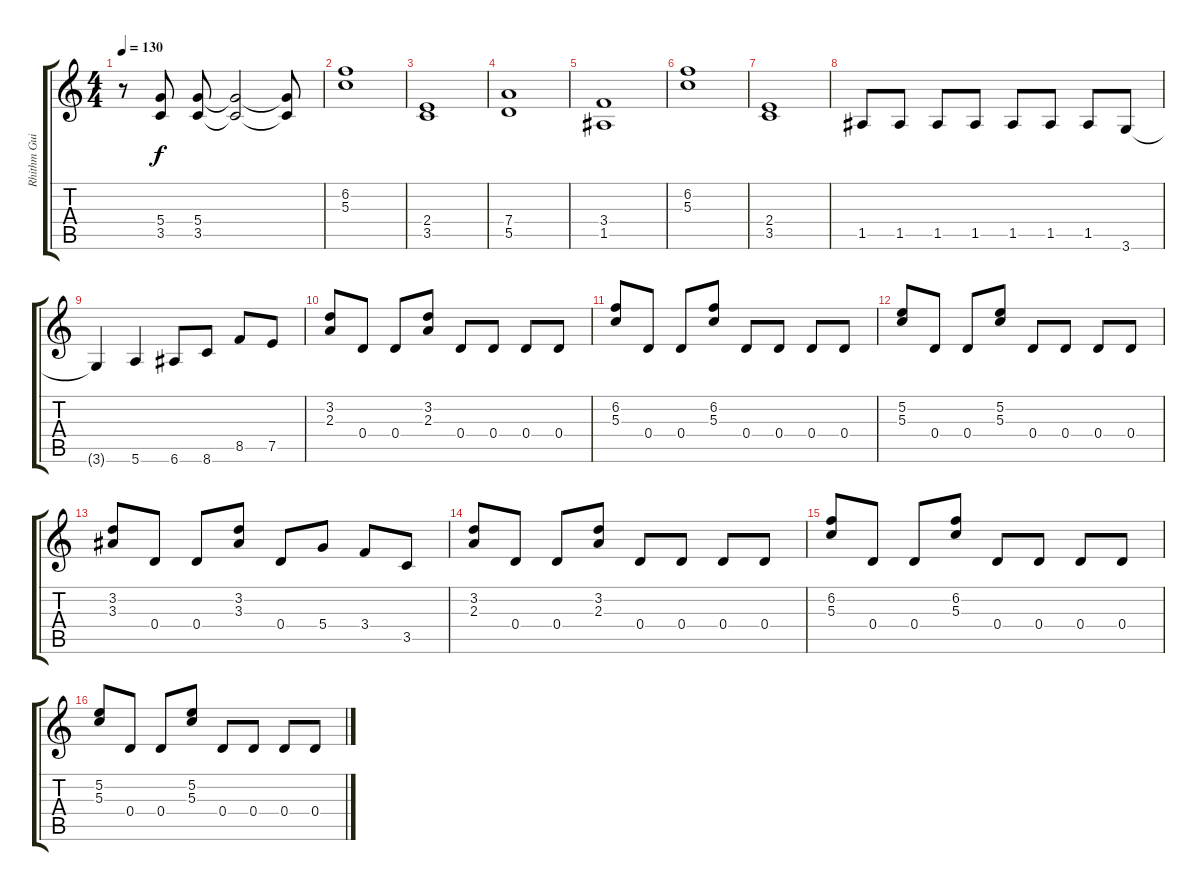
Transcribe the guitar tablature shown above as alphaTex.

\track ("Rhithm Guitar" "Rhithm Gui") {instrument distortionguitar}
\staff {score tabs}
\tuning (E4 B3 G3 D3 A2 E2) {hide}
\ts (4 4)
\tempo 130
\clef g2
\ks c
r.8{dy f} (5.4 3.5).8 (5.4 3.5).8 (5.4{t} 3.5{t}).2 (5.4{t} 3.5{t}).8 |
(6.2 5.3).1 |
(2.4 3.5).1 |
(7.4 5.5).1 |
(3.4 1.5).1 |
(6.2 5.3).1 |
(2.4 3.5).1 |
1.5.8 1.5.8 1.5.8 1.5.8 1.5.8 1.5.8 1.5.8 3.6.8 |
3.6{t}.4 5.6.4 6.6.8 8.6.8 8.5.8 7.5.8 |
(3.2 2.3).8 0.4.8 0.4.8 (3.2 2.3).8 0.4.8 0.4.8 0.4.8 0.4.8 |
(6.2 5.3).8 0.4.8 0.4.8 (6.2 5.3).8 0.4.8 0.4.8 0.4.8 0.4.8 |
(5.2 5.3).8 0.4.8 0.4.8 (5.2 5.3).8 0.4.8 0.4.8 0.4.8 0.4.8 |
(3.2 3.3).8 0.4.8 0.4.8 (3.2 3.3).8 0.4.8 5.4.8 3.4.8 3.5.8 |
(3.2 2.3).8 0.4.8 0.4.8 (3.2 2.3).8 0.4.8 0.4.8 0.4.8 0.4.8 |
(6.2 5.3).8 0.4.8 0.4.8 (6.2 5.3).8 0.4.8 0.4.8 0.4.8 0.4.8 |
(5.2 5.3).8 0.4.8 0.4.8 (5.2 5.3).8 0.4.8 0.4.8 0.4.8 0.4.8
